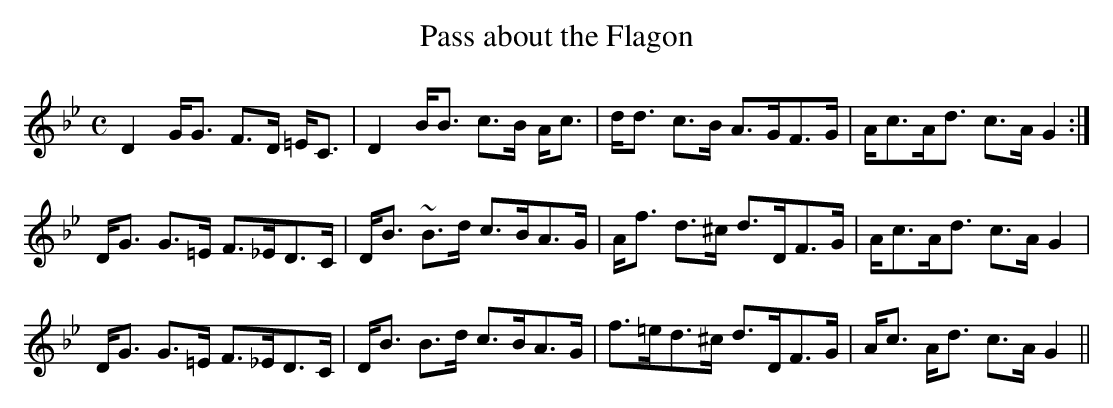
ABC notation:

X:1
T:Pass about the Flagon
L:1/16
M:C
K:Gmin
D4 GG3 F3D =EC3|D4 BB3 c3B Ac3|dd3 c3B A3GF3G|Ac3Ad3 c3A G4:|
DG3 G3=E F3_ED3C|DB3 ~B3d c3BA3G|Af3 d3^c d3DF3G|Ac3Ad3 c3A G4|
DG3 G3=E F3_ED3C|DB3 B3d c3BA3G|f3=ed3^c d3DF3G|Ac3 Ad3 c3A G4||
